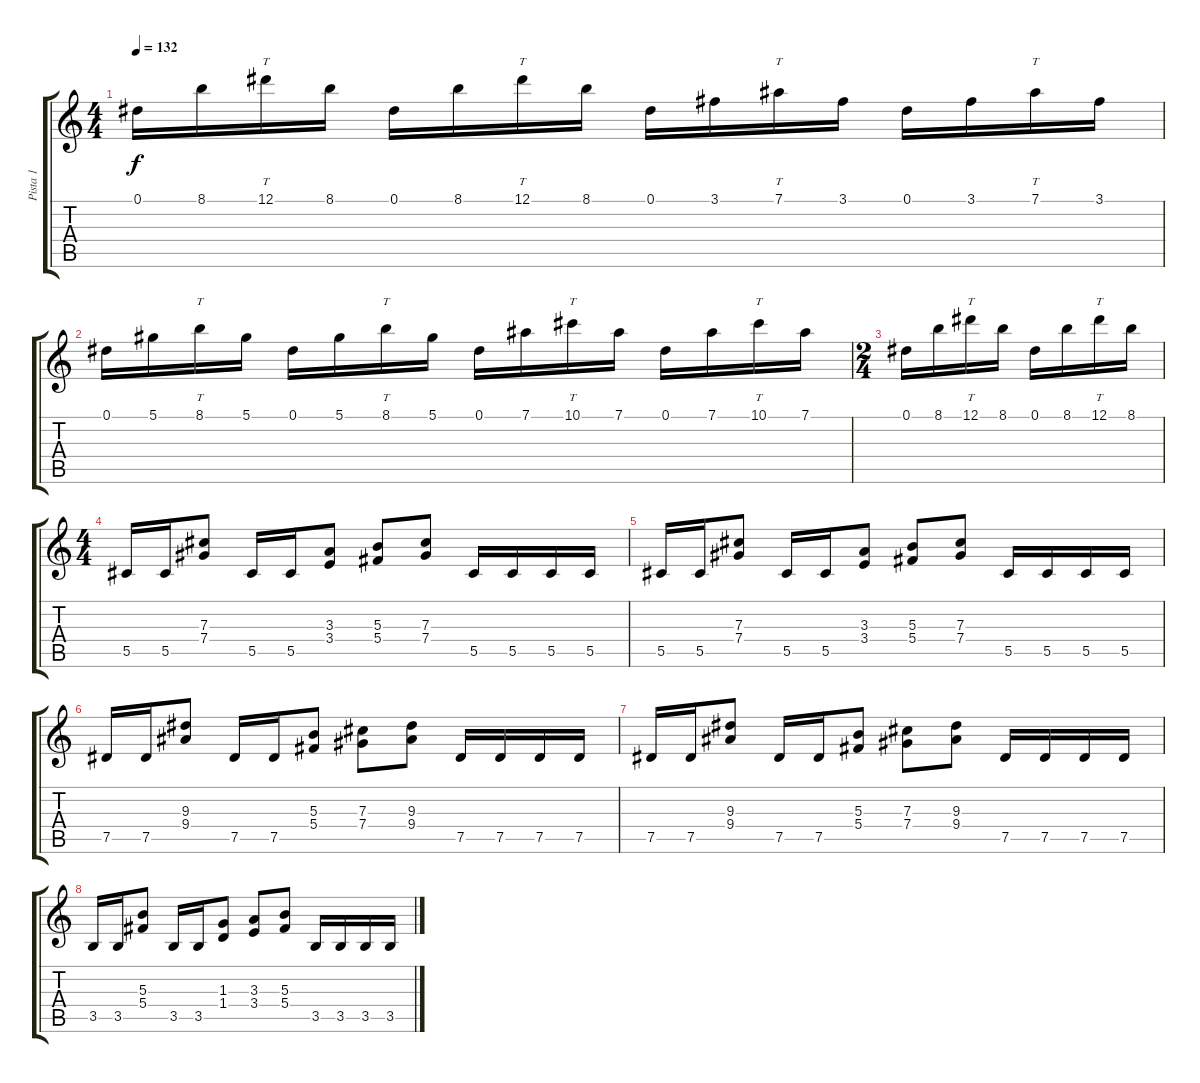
\track ("Pista 1" "Pista 1") {instrument distortionguitar}
\staff {score tabs}
\tuning (Eb4 Bb3 Gb3 Db3 Ab2 Eb2) {hide}
\ts (4 4)
\tempo 132
\clef g2
\ks c
0.1.16{dy f} 8.1.16 12.1.16{tt} 8.1.16 0.1.16 8.1.16 12.1.16{tt} 8.1.16 0.1.16 3.1.16 7.1.16{tt} 3.1.16 0.1.16 3.1.16 7.1.16{tt} 3.1.16 |
0.1.16 5.1.16 8.1.16{tt} 5.1.16 0.1.16 5.1.16 8.1.16{tt} 5.1.16 0.1.16 7.1.16 10.1.16{tt} 7.1.16 0.1.16 7.1.16 10.1.16{tt} 7.1.16 |
\ts (2 4)
0.1.16 8.1.16 12.1.16{tt} 8.1.16 0.1.16 8.1.16 12.1.16{tt} 8.1.16 |
\ts (4 4)
5.5.16 5.5.16 (7.3 7.4).8 5.5.16 5.5.16 (3.3 3.4).8 (5.3 5.4).8 (7.3 7.4).8 5.5.16 5.5.16 5.5.16 5.5.16 |
5.5.16 5.5.16 (7.3 7.4).8 5.5.16 5.5.16 (3.3 3.4).8 (5.3 5.4).8 (7.3 7.4).8 5.5.16 5.5.16 5.5.16 5.5.16 |
7.5.16 7.5.16 (9.3 9.4).8 7.5.16 7.5.16 (5.3 5.4).8 (7.3 7.4).8 (9.3 9.4).8 7.5.16 7.5.16 7.5.16 7.5.16 |
7.5.16 7.5.16 (9.3 9.4).8 7.5.16 7.5.16 (5.3 5.4).8 (7.3 7.4).8 (9.3 9.4).8 7.5.16 7.5.16 7.5.16 7.5.16 |
3.5.16 3.5.16 (5.3 5.4).8 3.5.16 3.5.16 (1.3 1.4).8 (3.3 3.4).8 (5.3 5.4).8 3.5.16 3.5.16 3.5.16 3.5.16
